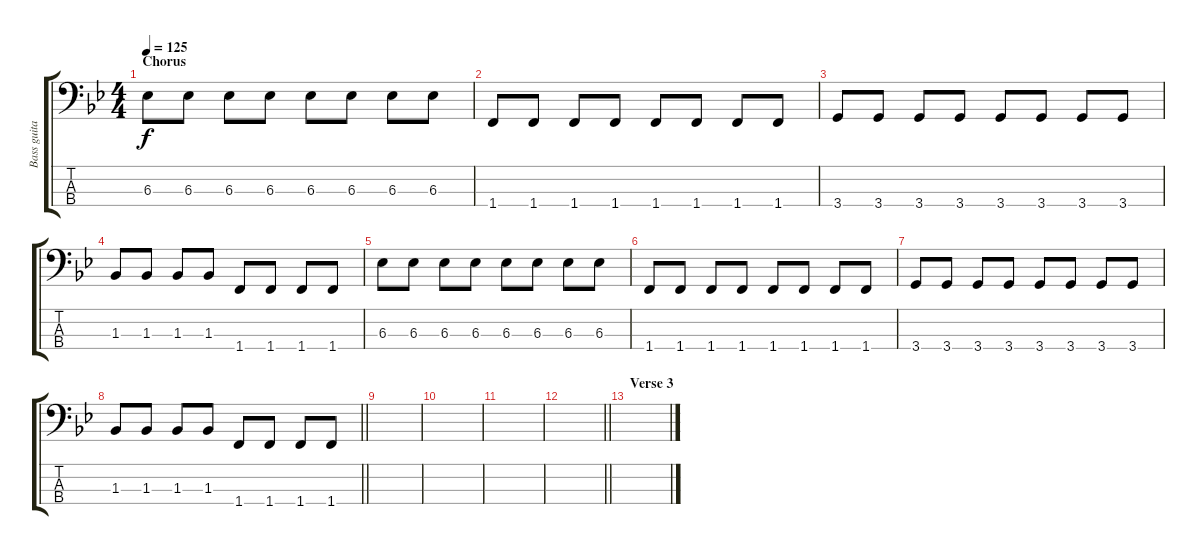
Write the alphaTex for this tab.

\track ("Bass guitar" "Bass guita") {instrument electricbassfinger}
\staff {score tabs}
\tuning (G2 D2 A1 E1) {hide}
\ts (4 4)
\section ("" "Chorus")
\tempo 125
\clef f4
\ks bb
6.3.8{dy f} 6.3.8 6.3.8 6.3.8 6.3.8 6.3.8 6.3.8 6.3.8 |
1.4.8 1.4.8 1.4.8 1.4.8 1.4.8 1.4.8 1.4.8 1.4.8 |
3.4.8 3.4.8 3.4.8 3.4.8 3.4.8 3.4.8 3.4.8 3.4.8 |
1.3.8 1.3.8 1.3.8 1.3.8 1.4.8 1.4.8 1.4.8 1.4.8 |
6.3.8 6.3.8 6.3.8 6.3.8 6.3.8 6.3.8 6.3.8 6.3.8 |
1.4.8 1.4.8 1.4.8 1.4.8 1.4.8 1.4.8 1.4.8 1.4.8 |
3.4.8 3.4.8 3.4.8 3.4.8 3.4.8 3.4.8 3.4.8 3.4.8 |
\barLineRight lightlight
1.3.8 1.3.8 1.3.8 1.3.8 1.4.8 1.4.8 1.4.8 1.4.8 |
|
|
|
\barLineRight lightlight
|
\section ("" "Verse 3")
